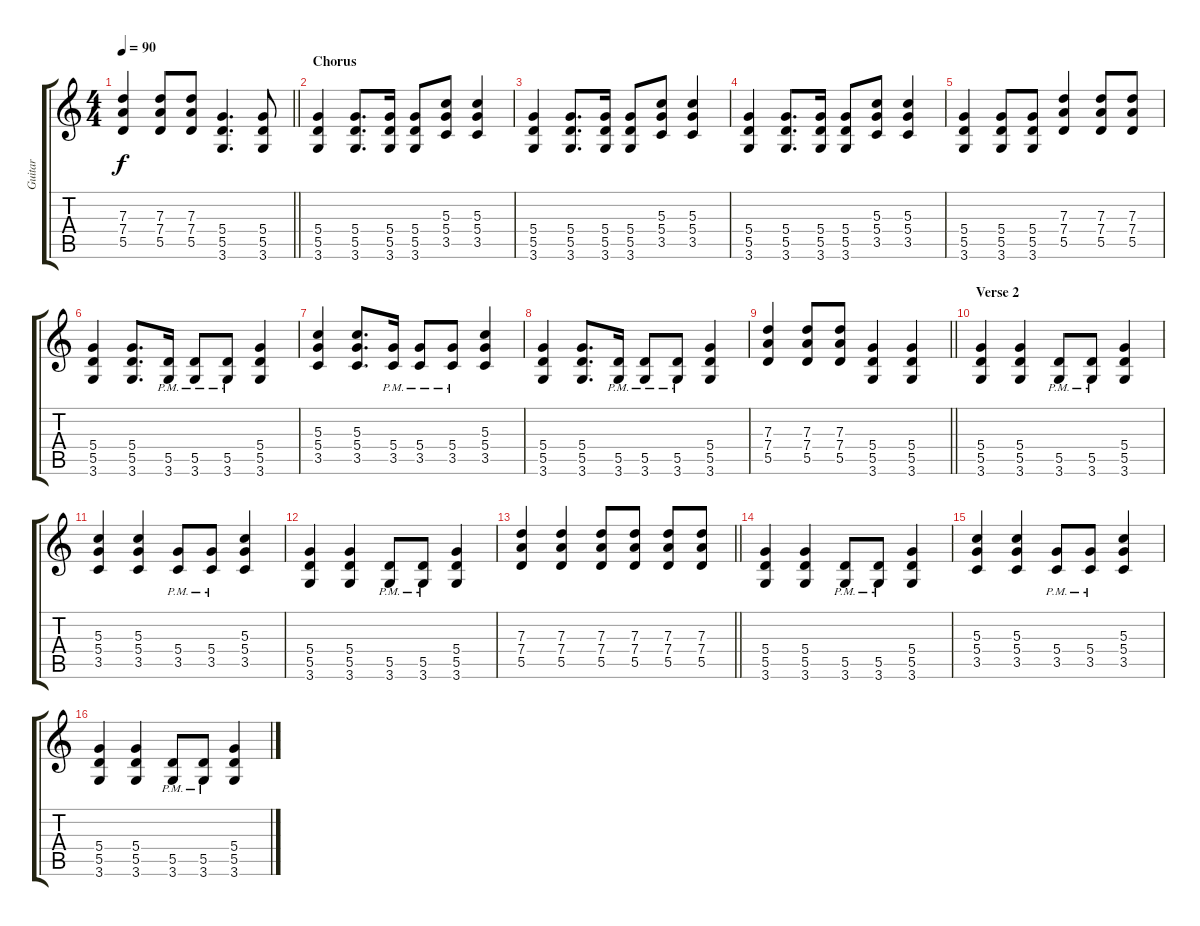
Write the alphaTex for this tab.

\track ("Guitar" "Guitar") {instrument distortionguitar}
\staff {score tabs}
\tuning (E4 B3 G3 D3 A2 E2) {hide}
\ts (4 4)
\tempo 90
\clef g2
\barLineRight lightlight
\ks c
(7.3 7.4 5.5).4{dy f} (7.3 7.4 5.5).8 (7.3 7.4 5.5).8 (5.4 5.5 3.6).4{d} (5.4 5.5 3.6).8 |
\section ("" "Chorus")
(5.4 5.5 3.6).4 (5.4 5.5 3.6).8{d} (5.4 5.5 3.6).16 (5.4 5.5 3.6).8 (5.3 5.4 3.5).8 (5.3 5.4 3.5).4 |
(5.4 5.5 3.6).4 (5.4 5.5 3.6).8{d} (5.4 5.5 3.6).16 (5.4 5.5 3.6).8 (5.3 5.4 3.5).8 (5.3 5.4 3.5).4 |
(5.4 5.5 3.6).4 (5.4 5.5 3.6).8{d} (5.4 5.5 3.6).16 (5.4 5.5 3.6).8 (5.3 5.4 3.5).8 (5.3 5.4 3.5).4 |
(5.4 5.5 3.6).4 (5.4 5.5 3.6).8 (5.4 5.5 3.6).8 (7.3 7.4 5.5).4 (7.3 7.4 5.5).8 (7.3 7.4 5.5).8 |
(5.4 5.5 3.6).4 (5.4 5.5 3.6).8{d} (5.5{pm} 3.6{pm}).16 (5.5{pm} 3.6{pm}).8 (5.5{pm} 3.6{pm}).8 (5.4 5.5 3.6).4 |
(5.3 5.4 3.5).4 (5.3 5.4 3.5).8{d} (5.4{pm} 3.5{pm}).16 (5.4{pm} 3.5{pm}).8 (5.4{pm} 3.5{pm}).8 (5.3 5.4 3.5).4 |
(5.4 5.5 3.6).4 (5.4 5.5 3.6).8{d} (5.5{pm} 3.6{pm}).16 (5.5{pm} 3.6{pm}).8 (5.5{pm} 3.6{pm}).8 (5.4 5.5 3.6).4 |
\barLineRight lightlight
(7.3 7.4 5.5).4 (7.3 7.4 5.5).8 (7.3 7.4 5.5).8 (5.4 5.5 3.6).4 (5.4 5.5 3.6).4 |
\section ("" "Verse 2")
(5.4 5.5 3.6).4 (5.4 5.5 3.6).4 (5.5{pm} 3.6{pm}).8 (5.5{pm} 3.6{pm}).8 (5.4 5.5 3.6).4 |
(5.3 5.4 3.5).4 (5.3 5.4 3.5).4 (5.4{pm} 3.5{pm}).8 (5.4{pm} 3.5{pm}).8 (5.3 5.4 3.5).4 |
(5.4 5.5 3.6).4 (5.4 5.5 3.6).4 (5.5{pm} 3.6{pm}).8 (5.5{pm} 3.6{pm}).8 (5.4 5.5 3.6).4 |
\barLineRight lightlight
(7.3 7.4 5.5).4 (7.3 7.4 5.5).4 (7.3 7.4 5.5).8 (7.3 7.4 5.5).8 (7.3 7.4 5.5).8 (7.3 7.4 5.5).8 |
(5.4 5.5 3.6).4 (5.4 5.5 3.6).4 (5.5{pm} 3.6{pm}).8 (5.5{pm} 3.6{pm}).8 (5.4 5.5 3.6).4 |
(5.3 5.4 3.5).4 (5.3 5.4 3.5).4 (5.4{pm} 3.5{pm}).8 (5.4{pm} 3.5{pm}).8 (5.3 5.4 3.5).4 |
(5.4 5.5 3.6).4 (5.4 5.5 3.6).4 (5.5{pm} 3.6{pm}).8 (5.5{pm} 3.6{pm}).8 (5.4 5.5 3.6).4
